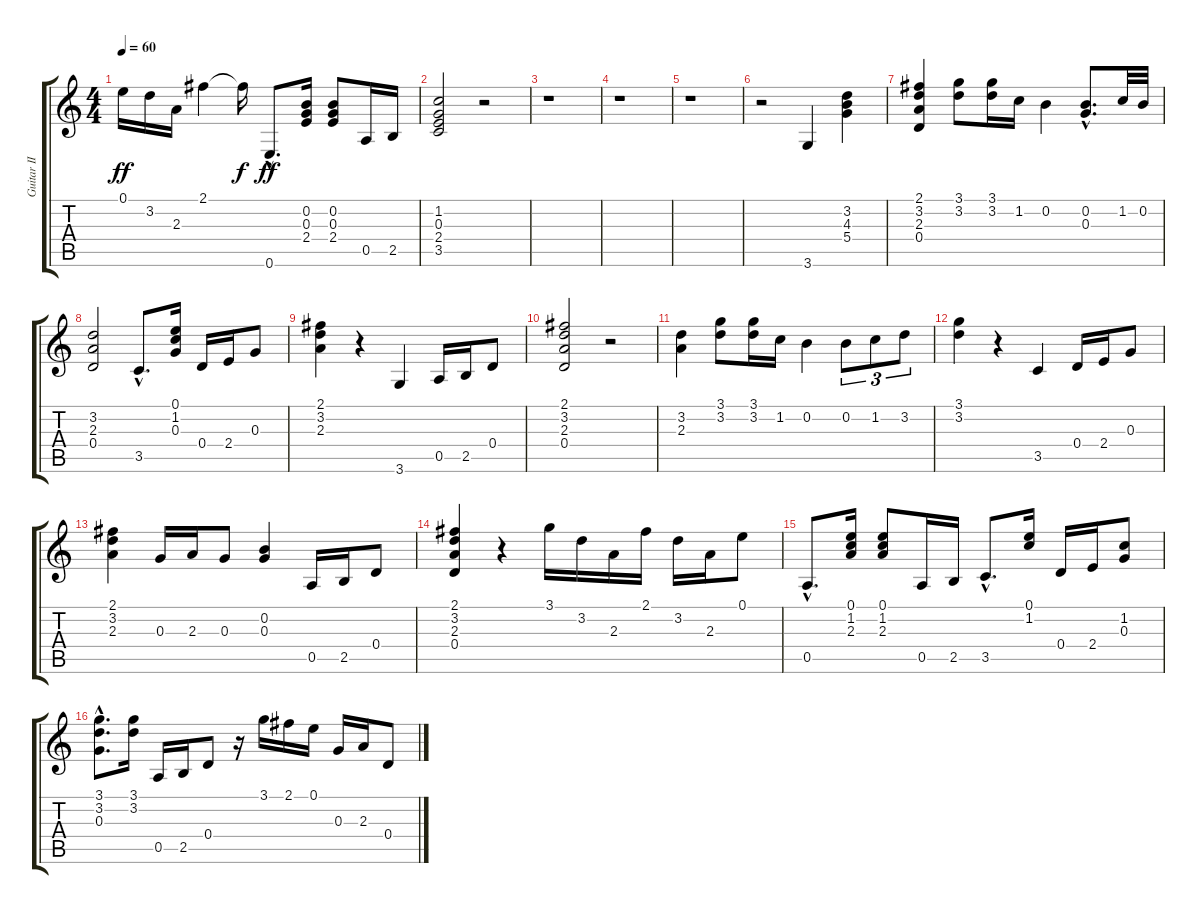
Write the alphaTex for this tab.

\track ("Guitar II" "Guitar II") {instrument acousticguitarsteel}
\staff {score tabs}
\tuning (E4 B3 G3 D3 A2 E2) {hide}
\ts (4 4)
\tempo 60
\clef g2
\ks c
0.1.16{dy ff} 3.2.16 2.3.16 2.1.4 2.1{t}.16{dy f} 0.6{hac}.8{d dy ff} (0.2 0.3 2.4).16 (0.2 0.3 2.4).8 0.5.16 2.5.16 |
(1.2 0.3 2.4 3.5).2 r.2 |
r.1 |
r.1 |
r.1 |
r.2 3.6.4 (3.2 4.3 5.4).4 |
(2.1 3.2 2.3 0.4).4 (3.1 3.2).8 (3.1 3.2).16 1.2.16 0.2.4 (0.2{hac} 0.3{hac}).8{d} 1.2.32 0.2.32 |
(3.2 2.3 0.4).2 3.5{hac}.8{d} (0.1 1.2 0.3).16 0.4.16 2.4.16 0.3.8 |
(2.1 3.2 2.3).4 r.4 3.6.4 0.5.16 2.5.16 0.4.8 |
(2.1 3.2 2.3 0.4).2 r.2 |
(3.2 2.3).4 (3.1 3.2).8 (3.1 3.2).16 1.2.16 0.2.4 0.2.8{tu (3 2)} 1.2.8{tu (3 2)} 3.2.8{tu (3 2)} |
(3.1 3.2).4 r.4 3.5.4 0.4.16 2.4.16 0.3.8 |
(2.1 3.2 2.3).4 0.3.16 2.3.16 0.3.8 (0.2 0.3).4 0.5.16 2.5.16 0.4.8 |
(2.1 3.2 2.3 0.4).4 r.4 3.1.16 3.2.16 2.3.16 2.1.16 3.2.16 2.3.16 0.1.8 |
0.5{hac}.8{d} (0.1 1.2 2.3).16 (0.1 1.2 2.3).8 0.5.16 2.5.16 3.5{hac}.8{d} (0.1 1.2).16 0.4.16 2.4.16 (1.2 0.3).8 |
(3.1{hac} 3.2{hac} 0.3{hac}).8{d} (3.1 3.2).16 0.5.16 2.5.16 0.4.8 r.16 3.1.16 2.1.16 0.1.16 0.3.16 2.3.16 0.4.8
